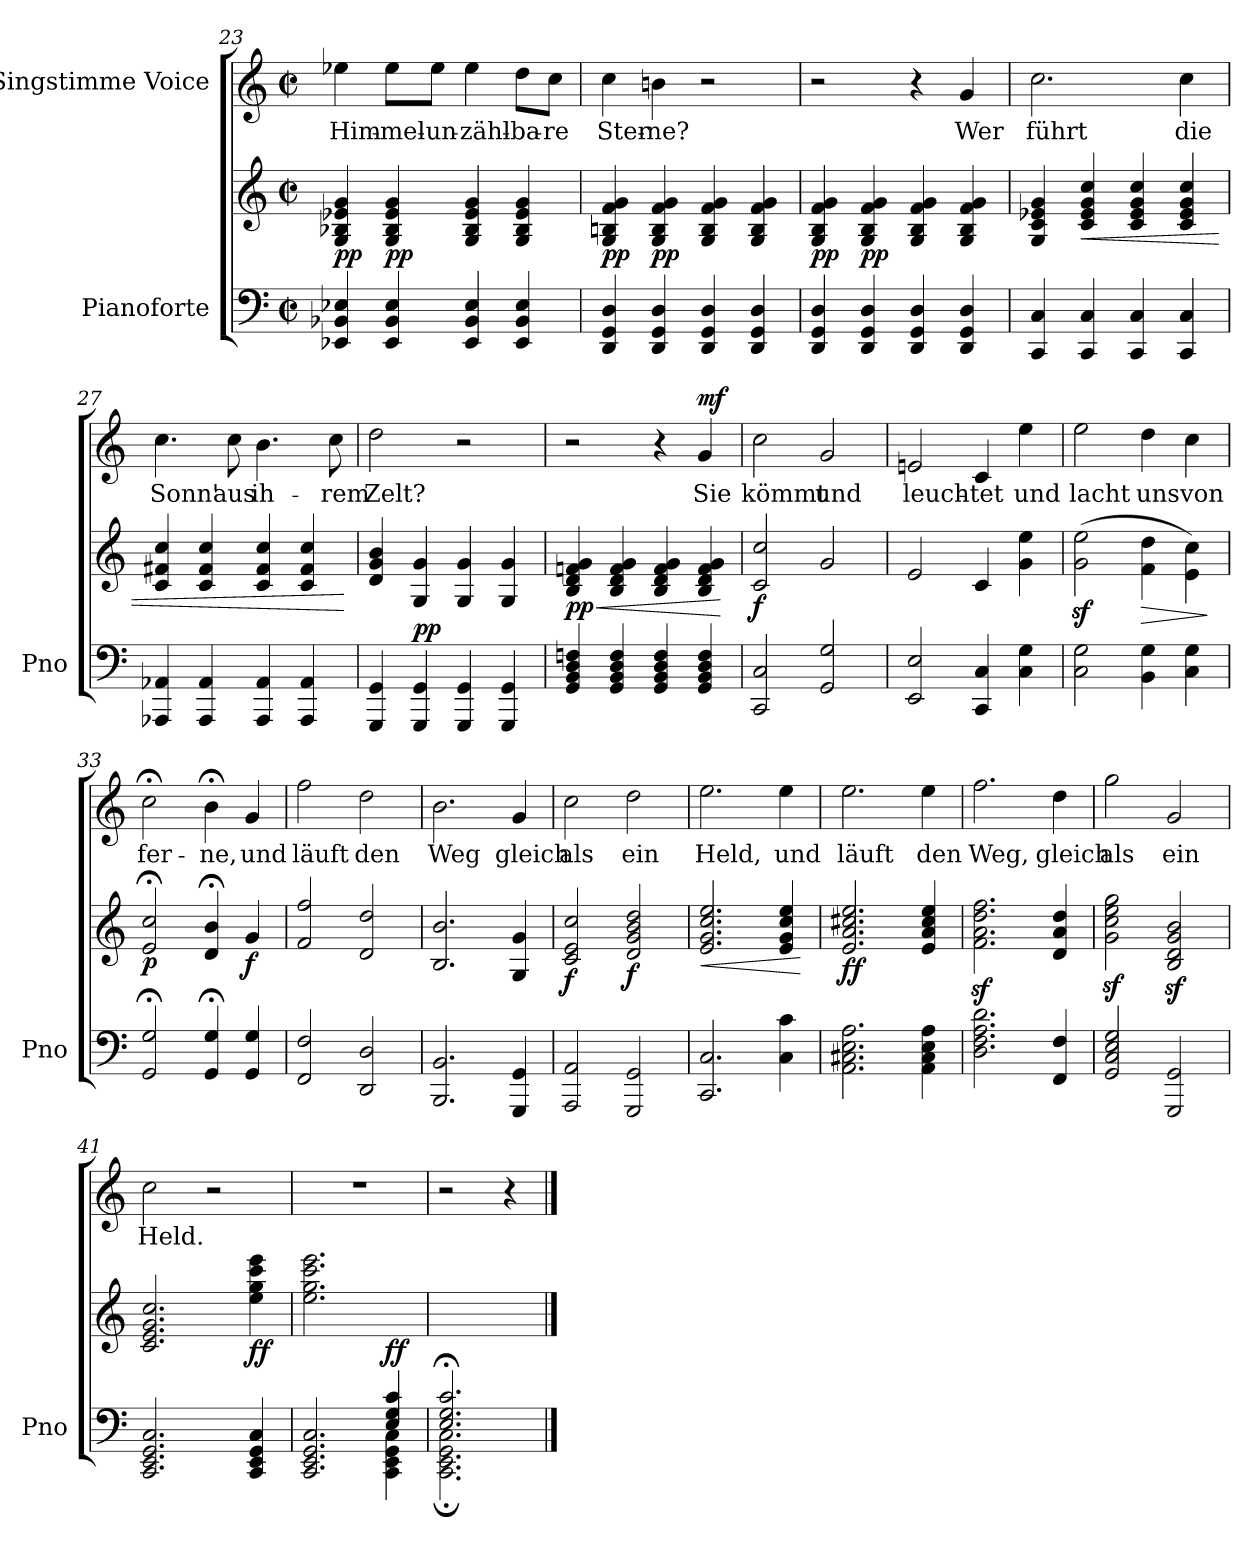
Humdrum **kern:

**kern	**kern	**dynam	**kern	**text	**dynam
*part2	*part2	*part2	*part1	*part1	*part1
*staff3	*staff2	*staff2/3	*staff1	*staff1	*staff1
*I"Pianoforte	*	*	*I"Singstimme Voice	*	*
*I'Pno	*	*	*	*	*
*clefF4	*clefG2	*	*clefG2	*	*
*k[]	*k[]	*	*k[]	*	*
*M2/2	*M2/2	*	*M2/2	*	*
*met(c|)	*met(c|)	*	*met(c|)	*	*
=23	=23	=23	=23	=23	=23
!	!	!LO:DY:b	!	!LO:LY:b	!
4EE-X/ 4BB-X/ 4E-X/	4G/ 4B-X/ 4e-X/ 4g/	pp	4ee-X\	Him-	.
!	!	!LO:DY:b	!	!LO:LY:b	!
4EE-/ 4BB-/ 4E-/	4G/ 4B-/ 4e-/ 4g/	pp	8ee-\L	-mel-	.
!	!	!	!	!LO:LY:b	!
.	.	.	8ee-\J	-un-	.
!	!	!	!	!LO:LY:b	!
4EE-/ 4BB-/ 4E-/	4G/ 4B-/ 4e-/ 4g/	.	4ee-\	-zähl-	.
!	!	!	!	!LO:LY:b	!
4EE-/ 4BB-/ 4E-/	4G/ 4B-/ 4e-/ 4g/	.	8dd\L	-ba-	.
!	!	!	!	!LO:LY:b	!
.	.	.	8cc\J	-re	.
=24	=24	=24	=24	=24	=24
!	!	!LO:DY:b	!	!LO:LY:b	!
4DD/ 4GG/ 4D/	4G/ 4Bn/ 4f/ 4g/	pp	4cc\	Ster-	.
!	!	!LO:DY:b	!	!LO:LY:b	!
4DD/ 4GG/ 4D/	4G/ 4B/ 4f/ 4g/	pp	4bn\	-ne?	.
4DD/ 4GG/ 4D/	4G/ 4B/ 4f/ 4g/	.	2r	.	.
4DD/ 4GG/ 4D/	4G/ 4B/ 4f/ 4g/	.	.	.	.
=25	=25	=25	=25	=25	=25
!	!	!LO:DY:b	!	!	!
4DD/ 4GG/ 4D/	4G/ 4B/ 4f/ 4g/	pp	2r	.	.
!	!	!LO:DY:b	!	!	!
4DD/ 4GG/ 4D/	4G/ 4B/ 4f/ 4g/	pp	.	.	.
4DD/ 4GG/ 4D/	4G/ 4B/ 4f/ 4g/	.	4r	.	.
!	!	!	!	!LO:LY:b	!
4DD/ 4GG/ 4D/	4G/ 4B/ 4f/ 4g/	.	4g/	Wer	.
!!LO:LB:g=z
=26	=26	=26	=26	=26	=26
!	!	!	!	!LO:LY:b	!
4CC/ 4C/	4G/ 4c/ 4e-X/ 4g/	.	2.cc\	führt	.
!	!	!LO:HP:b	!	!	!
4CC/ 4C/	4c/ 4e-/ 4g/ 4cc/	<	.	.	.
4CC/ 4C/	4c/ 4e-/ 4g/ 4cc/	.	.	.	.
!	!	!	!	!LO:LY:b	!
4CC/ 4C/	4c/ 4e-/ 4g/ 4cc/	.	4cc\	die	.
=27	=27	=27	=27	=27	=27
!	!	!	!	!LO:LY:b	!
4AAA-X/ 4AA-X/	4c/ 4f#X/ 4cc/	.	4.cc\	Sonn'	.
4AAA-/ 4AA-/	4c/ 4f#/ 4cc/	.	.	.	.
!	!	!	!	!LO:LY:b	!
.	.	.	8cc\	aus	.
!	!	!	!	!LO:LY:b	!
4AAA-/ 4AA-/	4c/ 4f#/ 4cc/	.	4.b\	ih-	.
4AAA-/ 4AA-/	4c/ 4f#/ 4cc/	.	.	.	.
!	!	!	!	!LO:LY:b	!
.	.	.	8cc\	-rem	.
.	.	[	.	.	.
=28	=28	=28	=28	=28	=28
!	!	!	!	!LO:LY:b	!
4GGG/ 4GG/	4d/ 4g/ 4b/	.	2dd\	Zelt?	.
!	!	!LO:DY:a=2	!	!	!
4GGG/ 4GG/	4G/ 4g/	pp	.	.	.
4GGG/ 4GG/	4G/ 4g/	.	2r	.	.
4GGG/ 4GG/	4G/ 4g/	.	.	.	.
=29	=29	=29	=29	=29	=29
!	!	!LO:HP:b	!	!	!
!	!	!LO:DY:n=1:b	!	!	!
4GG/ 4BB/ 4D/ 4Fn/	4B/ 4d/ 4fn/ 4g/	< pp	2r	.	.
4GG/ 4BB/ 4D/ 4F/	4B/ 4d/ 4f/ 4g/	.	.	.	.
4GG/ 4BB/ 4D/ 4F/	4B/ 4d/ 4f/ 4g/	.	4r	.	.
!	!	!	!	!LO:LY:b	!LO:DY:a
4GG/ 4BB/ 4D/ 4F/	4B/ 4d/ 4f/ 4g/	.	4g/	Sie	mf
.	.	[	.	.	.
=30	=30	=30	=30	=30	=30
!	!	!LO:DY:b	!	!LO:LY:b	!
2CC/ 2C/	2c/ 2cc/	f	2cc\	kömmt	.
!	!	!	!	!LO:LY:b	!
2GG/ 2G/	2g/	.	2g/	und	.
=31	=31	=31	=31	=31	=31
!	!	!	!	!LO:LY:b	!
2EE/ 2E/	2e/	.	2en/	leuch-	.
!	!	!	!	!LO:LY:b	!
4CC/ 4C/	4c/	.	4c/	-tet	.
!	!	!	!	!LO:LY:b	!
4C\ 4G\	4g\ 4ee\	.	4ee\	und	.
=32	=32	=32	=32	=32	=32
!	!	!	!	!LO:LY:b	!
2C\ 2G\	(2g\z< 2ee\z<	.	2ee\	lacht	.
!	!	!LO:HP:b	!	!LO:LY:b	!
4BB\ 4G\	4f\ 4dd\	>	4dd\	uns	.
!	!	!	!	!LO:LY:b	!
4C\ 4G\	4e\ 4cc\)	.	4cc\	von	.
.	.	]	.	.	.
=33	=33	=33	=33	=33	=33
!	!	!LO:DY:b	!	!LO:LY:b	!
2GG/; 2G/;	2e/;< 2cc/;<	p	2cc;<\	fer-	.
!	!	!	!	!LO:LY:b	!
4GG/; 4G/;	4d/;< 4b/;<	.	4b;<\	-ne,	.
!	!	!LO:DY:b	!	!LO:LY:b	!
4GG/ 4G/	4g/	f	4g/	und	.
!!LO:LB:g=z
=34	=34	=34	=34	=34	=34
!	!	!	!	!LO:LY:b	!
2FF/ 2F/	2f/ 2ff/	.	2ff\	läuft	.
!	!	!	!	!LO:LY:b	!
2DD/ 2D/	2d/ 2dd/	.	2dd\	den	.
=35	=35	=35	=35	=35	=35
!	!	!	!	!LO:LY:b	!
2.BBB/ 2.BB/	2.B/ 2.b/	.	2.b\	Weg	.
!	!	!	!	!LO:LY:b	!
4GGG/ 4GG/	4G/ 4g/	.	4g/	gleich	.
=36	=36	=36	=36	=36	=36
!	!	!LO:DY:b	!	!LO:LY:b	!
2AAA/ 2AA/	2c/ 2e/ 2cc/	f	2cc\	als	.
!	!	!LO:DY:b	!	!LO:LY:b	!
2GGG/ 2GG/	2d/ 2g/ 2b/ 2dd/	f	2dd\	ein	.
=37	=37	=37	=37	=37	=37
!	!	!LO:HP:b	!	!LO:LY:b	!
2.CC/ 2.C/	2.e/ 2.g/ 2.cc/ 2.ee/	<	2.ee\	Held,	.
!	!	!	!	!LO:LY:b	!
4C\ 4c\	4e/ 4g/ 4cc/ 4ee/	.	4ee\	und	.
.	.	[	.	.	.
=38	=38	=38	=38	=38	=38
!	!	!LO:DY:b	!	!LO:LY:b	!
2.AA\ 2.C#X\ 2.E\ 2.A\	2.e/ 2.a/ 2.cc#X/ 2.ee/	ff	2.ee\	läuft	.
!	!	!	!	!LO:LY:b	!
4AA\ 4C#\ 4E\ 4A\	4e/ 4a/ 4cc#/ 4ee/	.	4ee\	den	.
=39	=39	=39	=39	=39	=39
!	!	!	!	!LO:LY:b	!
2.D\ 2.F\ 2.A\ 2.d\	2.f\z< 2.a\z< 2.dd\z< 2.ff\z<	.	2.ff\	Weg,	.
!	!	!	!	!LO:LY:b	!
4FF/ 4F/	4d/ 4a/ 4dd/	.	4dd\	gleich	.
=40	=40	=40	=40	=40	=40
!	!	!	!	!LO:LY:b	!
2GG/ 2C/ 2E/ 2G/	2g\z< 2cc\z< 2ee\z< 2gg\z<	.	2gg\	als	.
!	!	!	!	!LO:LY:b	!
2GGG/ 2GG/	2B/z< 2d/z< 2g/z< 2b/z<	.	2g/	ein	.
=41	=41	=41	=41	=41	=41
!	!	!	!	!LO:LY:b	!
2.CC/ 2.EE/ 2.GG/ 2.C/	2.c/ 2.e/ 2.g/ 2.cc/	.	2cc\	Held.	.
.	.	.	2r	.	.
!	!	!LO:DY:b	!	!	!
4CC/ 4EE/ 4GG/ 4C/	4ee\ 4gg\ 4ccc\ 4eee\	ff	.	.	.
=42	=42	=42	=42	=42	=42
*^	*	*	*	*	*
2.CC/ 2.EE/ 2.GG/ 2.C/	2.ryy	2.ee\ 2.gg\ 2.ccc\ 2.eee\	.	1r	.	.
!	!	!	!LO:DY:b	!	!	!
4E/ 4G/ 4c/	4CC\ 4EE\ 4GG\ 4C\	4ryy	ff	.	.	.
=43	=43	=43	=43	=43	=43	=43
2.E/;< 2.G/;< 2.c/;<	2.CC\; 2.EE\; 2.GG\; 2.C\;	2rddyy	.	2r	.	.
.	.	4ryy	.	4r	.	.
*v	*v	*	*	*	*	*
==	==	==	==	==	==
*-	*-	*-	*-	*-	*-
